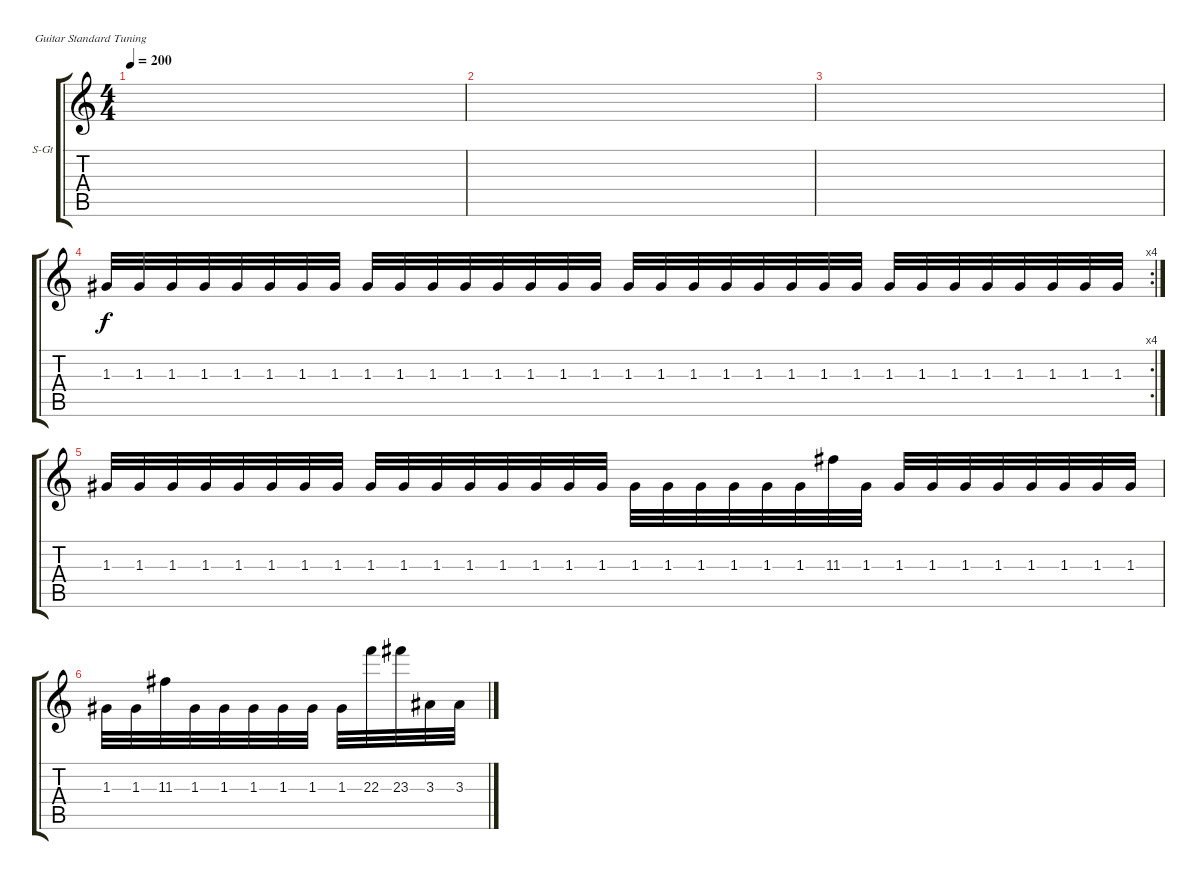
\defaultSystemsLayout 4
\bracketExtendMode groupsimilarinstruments
\firstSystemTrackNameOrientation horizontal
\otherSystemsTrackNameOrientation horizontal
\track ("Steel Guitar" "S-Gt") {instrument acousticguitarsteel}
\staff {score tabs}
\tuning (E4 B3 G3 D3 A2 E2)
\ts (4 4)
\tempo 200
\clef g2
\ks c
|
|
|
\rc 4
1.3.32 1.3.32 1.3.32 1.3.32 1.3.32 1.3.32 1.3.32 1.3.32 1.3.32 1.3.32 1.3.32 1.3.32 1.3.32 1.3.32 1.3.32 1.3.32 1.3.32 1.3.32 1.3.32 1.3.32 1.3.32 1.3.32 1.3.32 1.3.32 1.3.32 1.3.32 1.3.32 1.3.32 1.3.32 1.3.32 1.3.32 1.3.32 |
1.3.32 1.3.32 1.3.32 1.3.32 1.3.32 1.3.32 1.3.32 1.3.32 1.3.32 1.3.32 1.3.32 1.3.32 1.3.32 1.3.32 1.3.32 1.3.32 1.3.32 1.3.32 1.3.32 1.3.32 1.3.32 1.3.32 11.3.32 1.3.32 1.3.32 1.3.32 1.3.32 1.3.32 1.3.32 1.3.32 1.3.32 1.3.32 |
1.3.32 1.3.32 11.3.32 1.3.32 1.3.32 1.3.32 1.3.32 1.3.32 1.3.32 22.3.32 23.3.32 3.3.32 3.3.32
